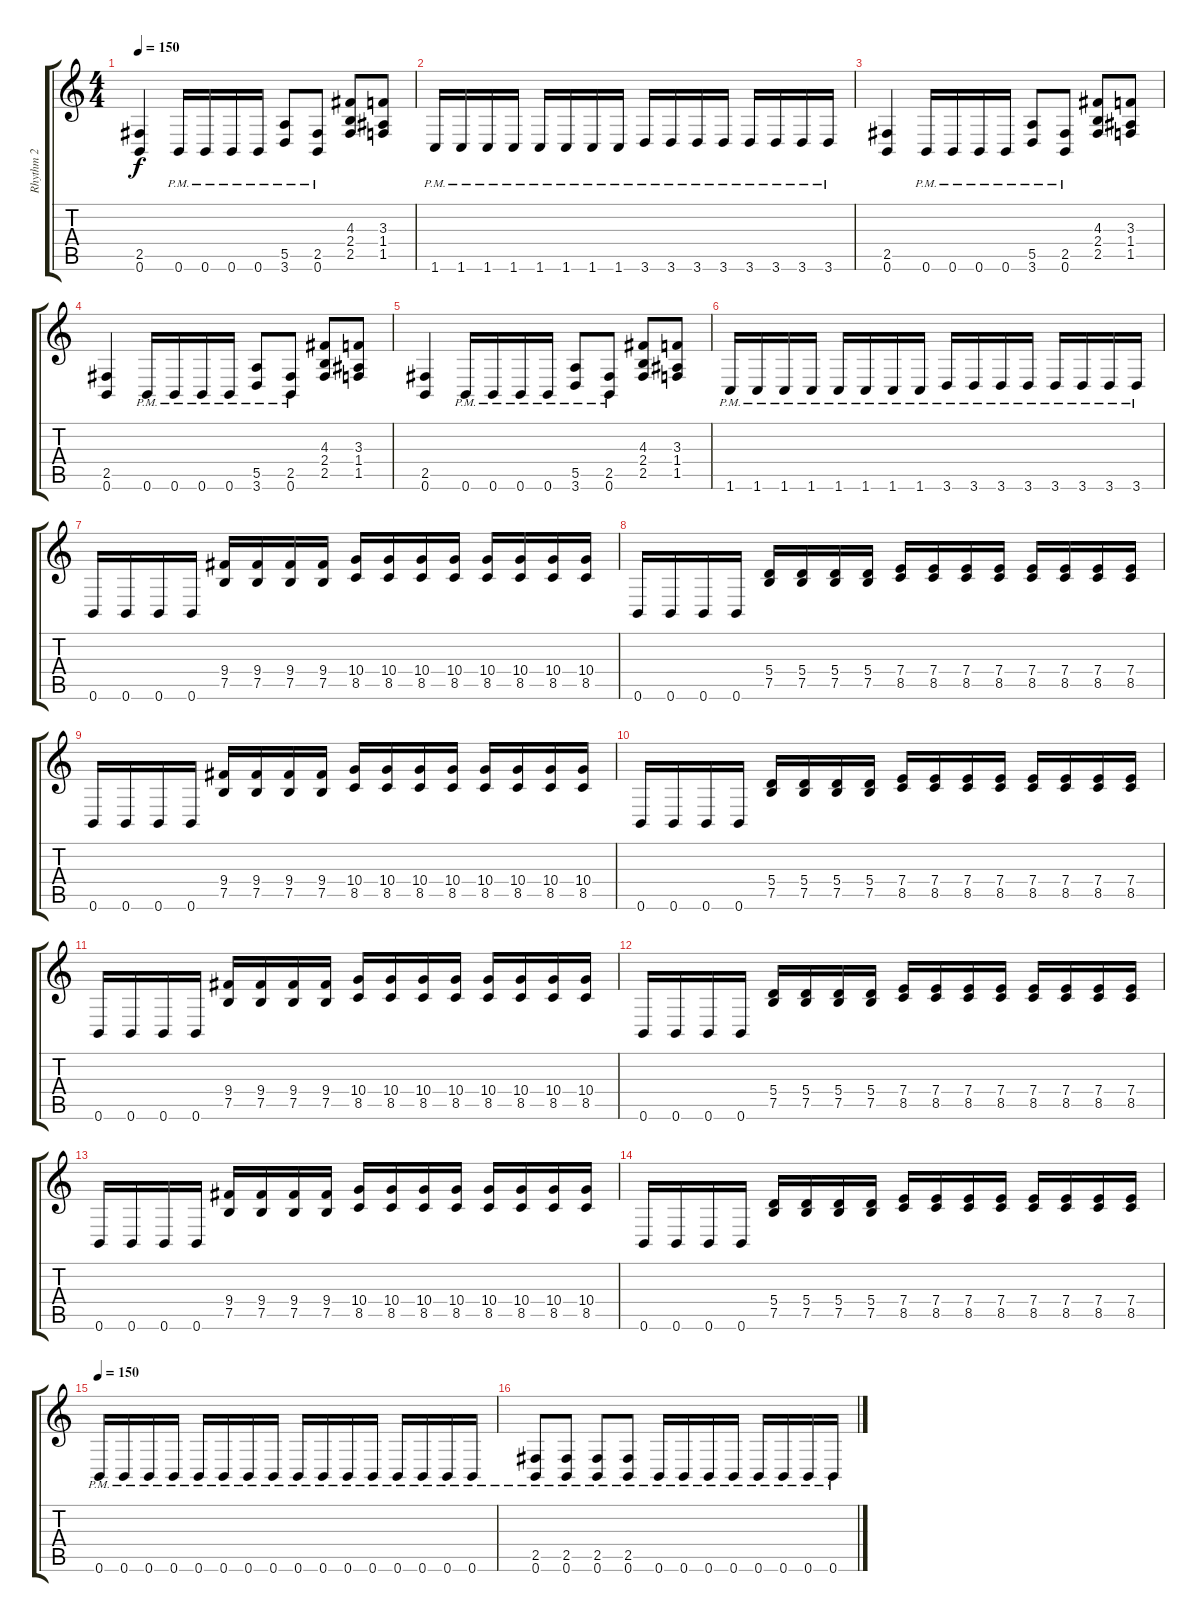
\track ("Rhythm 2" "Rhythm 2") {instrument distortionguitar}
\staff {score tabs}
\tuning (B3 Gb3 D3 A2 E2 B1) {hide}
\ts (4 4)
\tempo 150
\clef g2
\ks c
(2.5 0.6).4{dy f} 0.6{pm}.16 0.6{pm}.16 0.6{pm}.16 0.6{pm}.16 (5.5{pm} 3.6{pm}).8 (2.5{pm} 0.6{pm}).8 (4.3 2.4 2.5).8 (3.3 1.4 1.5).8 |
1.6{pm}.16 1.6{pm}.16 1.6{pm}.16 1.6{pm}.16 1.6{pm}.16 1.6{pm}.16 1.6{pm}.16 1.6{pm}.16 3.6{pm}.16 3.6{pm}.16 3.6{pm}.16 3.6{pm}.16 3.6{pm}.16 3.6{pm}.16 3.6{pm}.16 3.6{pm}.16 |
(2.5 0.6).4 0.6{pm}.16 0.6{pm}.16 0.6{pm}.16 0.6{pm}.16 (5.5{pm} 3.6{pm}).8 (2.5{pm} 0.6{pm}).8 (4.3 2.4 2.5).8 (3.3 1.4 1.5).8 |
(2.5 0.6).4 0.6{pm}.16 0.6{pm}.16 0.6{pm}.16 0.6{pm}.16 (5.5{pm} 3.6{pm}).8 (2.5{pm} 0.6{pm}).8 (4.3 2.4 2.5).8 (3.3 1.4 1.5).8 |
(2.5 0.6).4 0.6{pm}.16 0.6{pm}.16 0.6{pm}.16 0.6{pm}.16 (5.5{pm} 3.6{pm}).8 (2.5{pm} 0.6{pm}).8 (4.3 2.4 2.5).8 (3.3 1.4 1.5).8 |
1.6{pm}.16 1.6{pm}.16 1.6{pm}.16 1.6{pm}.16 1.6{pm}.16 1.6{pm}.16 1.6{pm}.16 1.6{pm}.16 3.6{pm}.16 3.6{pm}.16 3.6{pm}.16 3.6{pm}.16 3.6{pm}.16 3.6{pm}.16 3.6{pm}.16 3.6{pm}.16 |
0.6.16 0.6.16 0.6.16 0.6.16 (9.4 7.5).16 (9.4 7.5).16 (9.4 7.5).16 (9.4 7.5).16 (10.4 8.5).16 (10.4 8.5).16 (10.4 8.5).16 (10.4 8.5).16 (10.4 8.5).16 (10.4 8.5).16 (10.4 8.5).16 (10.4 8.5).16 |
0.6.16 0.6.16 0.6.16 0.6.16 (5.4 7.5).16 (5.4 7.5).16 (5.4 7.5).16 (5.4 7.5).16 (7.4 8.5).16 (7.4 8.5).16 (7.4 8.5).16 (7.4 8.5).16 (7.4 8.5).16 (7.4 8.5).16 (7.4 8.5).16 (7.4 8.5).16 |
0.6.16 0.6.16 0.6.16 0.6.16 (9.4 7.5).16 (9.4 7.5).16 (9.4 7.5).16 (9.4 7.5).16 (10.4 8.5).16 (10.4 8.5).16 (10.4 8.5).16 (10.4 8.5).16 (10.4 8.5).16 (10.4 8.5).16 (10.4 8.5).16 (10.4 8.5).16 |
0.6.16 0.6.16 0.6.16 0.6.16 (5.4 7.5).16 (5.4 7.5).16 (5.4 7.5).16 (5.4 7.5).16 (7.4 8.5).16 (7.4 8.5).16 (7.4 8.5).16 (7.4 8.5).16 (7.4 8.5).16 (7.4 8.5).16 (7.4 8.5).16 (7.4 8.5).16 |
0.6.16 0.6.16 0.6.16 0.6.16 (9.4 7.5).16 (9.4 7.5).16 (9.4 7.5).16 (9.4 7.5).16 (10.4 8.5).16 (10.4 8.5).16 (10.4 8.5).16 (10.4 8.5).16 (10.4 8.5).16 (10.4 8.5).16 (10.4 8.5).16 (10.4 8.5).16 |
0.6.16 0.6.16 0.6.16 0.6.16 (5.4 7.5).16 (5.4 7.5).16 (5.4 7.5).16 (5.4 7.5).16 (7.4 8.5).16 (7.4 8.5).16 (7.4 8.5).16 (7.4 8.5).16 (7.4 8.5).16 (7.4 8.5).16 (7.4 8.5).16 (7.4 8.5).16 |
0.6.16 0.6.16 0.6.16 0.6.16 (9.4 7.5).16 (9.4 7.5).16 (9.4 7.5).16 (9.4 7.5).16 (10.4 8.5).16 (10.4 8.5).16 (10.4 8.5).16 (10.4 8.5).16 (10.4 8.5).16 (10.4 8.5).16 (10.4 8.5).16 (10.4 8.5).16 |
0.6.16 0.6.16 0.6.16 0.6.16 (5.4 7.5).16 (5.4 7.5).16 (5.4 7.5).16 (5.4 7.5).16 (7.4 8.5).16 (7.4 8.5).16 (7.4 8.5).16 (7.4 8.5).16 (7.4 8.5).16 (7.4 8.5).16 (7.4 8.5).16 (7.4 8.5).16 |
\tempo 150
0.6{pm}.16 0.6{pm}.16 0.6{pm}.16 0.6{pm}.16 0.6{pm}.16 0.6{pm}.16 0.6{pm}.16 0.6{pm}.16 0.6{pm}.16 0.6{pm}.16 0.6{pm}.16 0.6{pm}.16 0.6{pm}.16 0.6{pm}.16 0.6{pm}.16 0.6{pm}.16 |
(2.5{pm} 0.6{pm}).8 (2.5{pm} 0.6{pm}).8 (2.5{pm} 0.6{pm}).8 (2.5{pm} 0.6{pm}).8 0.6{pm}.16 0.6{pm}.16 0.6{pm}.16 0.6{pm}.16 0.6{pm}.16 0.6{pm}.16 0.6{pm}.16 0.6{pm}.16
